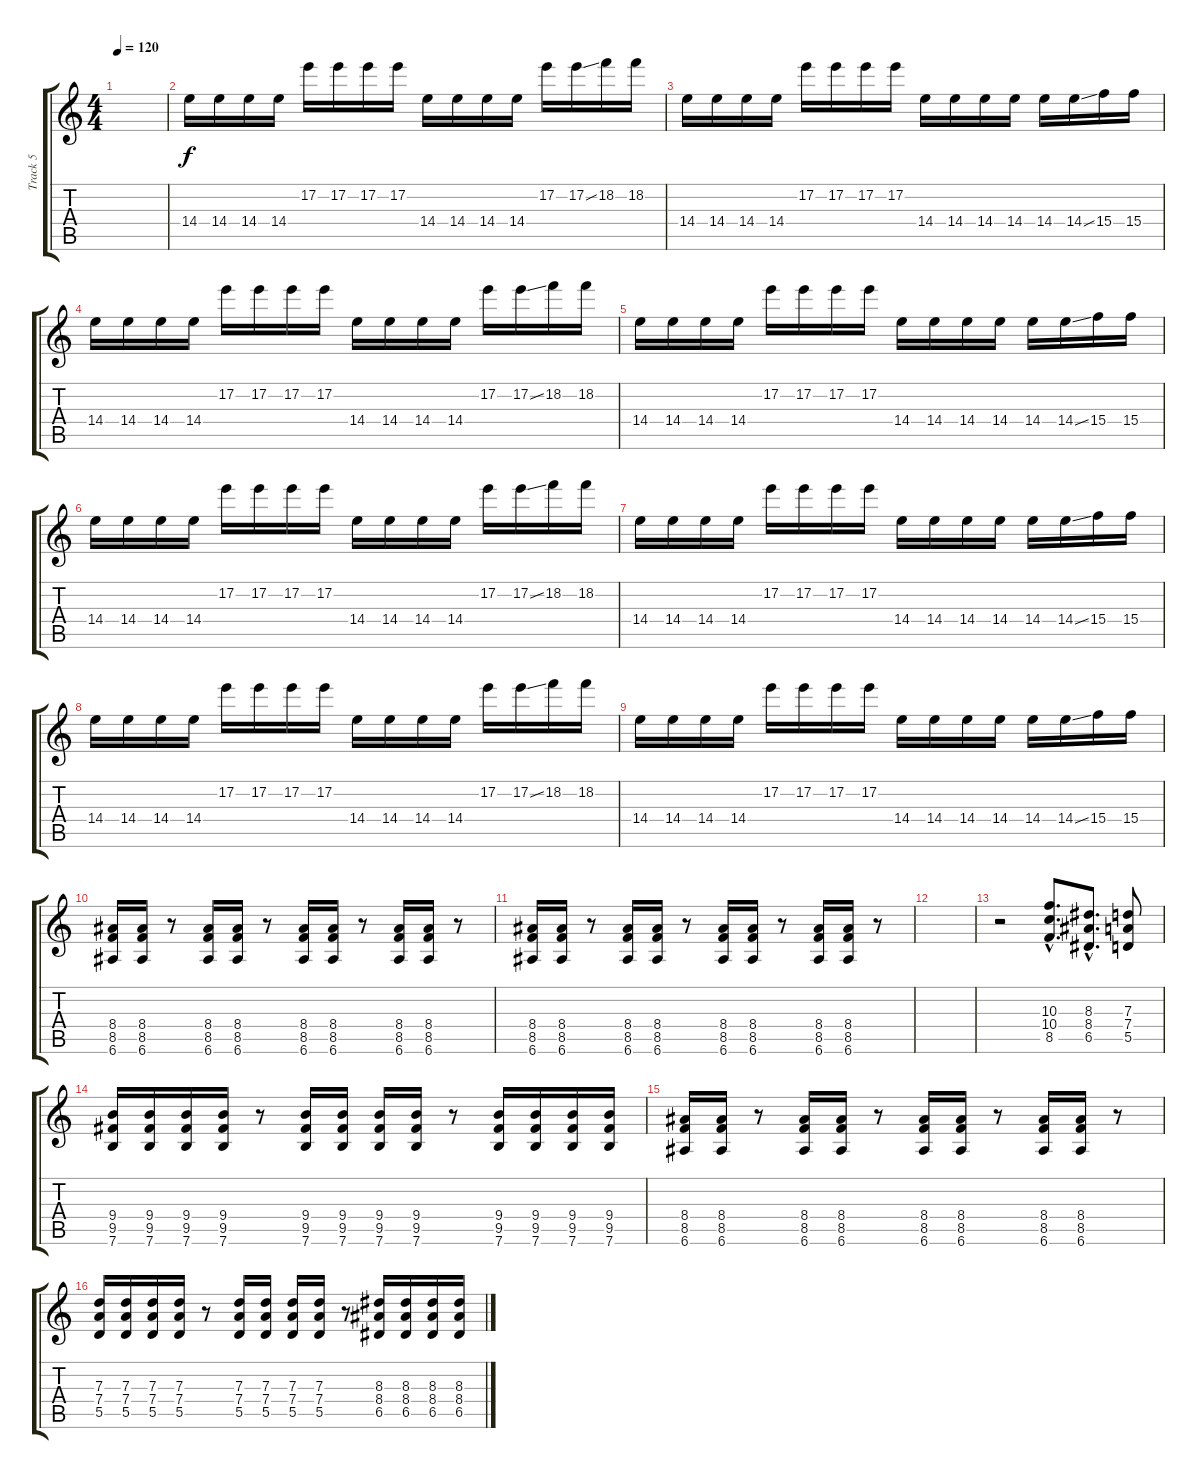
\track ("Track 5" "Track 5") {instrument distortionguitar}
\staff {score tabs}
\tuning (E4 B3 G3 D3 A2 E2) {hide}
\ts (4 4)
\tempo 120
\clef g2
\ks c
|
14.4.16 14.4.16 14.4.16 14.4.16 17.2.16 17.2.16 17.2.16 17.2.16 14.4.16 14.4.16 14.4.16 14.4.16 17.2.16 17.2{ss}.16 18.2.16 18.2.16 |
14.4.16 14.4.16 14.4.16 14.4.16 17.2.16 17.2.16 17.2.16 17.2.16 14.4.16 14.4.16 14.4.16 14.4.16 14.4.16 14.4{ss}.16 15.4.16 15.4.16 |
14.4.16 14.4.16 14.4.16 14.4.16 17.2.16 17.2.16 17.2.16 17.2.16 14.4.16 14.4.16 14.4.16 14.4.16 17.2.16 17.2{ss}.16 18.2.16 18.2.16 |
14.4.16 14.4.16 14.4.16 14.4.16 17.2.16 17.2.16 17.2.16 17.2.16 14.4.16 14.4.16 14.4.16 14.4.16 14.4.16 14.4{ss}.16 15.4.16 15.4.16 |
14.4.16 14.4.16 14.4.16 14.4.16 17.2.16 17.2.16 17.2.16 17.2.16 14.4.16 14.4.16 14.4.16 14.4.16 17.2.16 17.2{ss}.16 18.2.16 18.2.16 |
14.4.16 14.4.16 14.4.16 14.4.16 17.2.16 17.2.16 17.2.16 17.2.16 14.4.16 14.4.16 14.4.16 14.4.16 14.4.16 14.4{ss}.16 15.4.16 15.4.16 |
14.4.16 14.4.16 14.4.16 14.4.16 17.2.16 17.2.16 17.2.16 17.2.16 14.4.16 14.4.16 14.4.16 14.4.16 17.2.16 17.2{ss}.16 18.2.16 18.2.16 |
14.4.16 14.4.16 14.4.16 14.4.16 17.2.16 17.2.16 17.2.16 17.2.16 14.4.16 14.4.16 14.4.16 14.4.16 14.4.16 14.4{ss}.16 15.4.16 15.4.16 |
(8.4 8.5 6.6).16 (8.4 8.5 6.6).16 r.8 (8.4 8.5 6.6).16 (8.4 8.5 6.6).16 r.8 (8.4 8.5 6.6).16 (8.4 8.5 6.6).16 r.8 (8.4 8.5 6.6).16 (8.4 8.5 6.6).16 r.8 |
(8.4 8.5 6.6).16 (8.4 8.5 6.6).16 r.8 (8.4 8.5 6.6).16 (8.4 8.5 6.6).16 r.8 (8.4 8.5 6.6).16 (8.4 8.5 6.6).16 r.8 (8.4 8.5 6.6).16 (8.4 8.5 6.6).16 r.8 |
|
r.2 (10.3{hac} 10.4{hac} 8.5{hac}).8{d} (8.3{hac} 8.4{hac} 6.5{hac}).8{d} (7.3 7.4 5.5).8 |
(9.4 9.5 7.6).16 (9.4 9.5 7.6).16 (9.4 9.5 7.6).16 (9.4 9.5 7.6).16 r.8 (9.4 9.5 7.6).16 (9.4 9.5 7.6).16 (9.4 9.5 7.6).16 (9.4 9.5 7.6).16 r.8 (9.4 9.5 7.6).16 (9.4 9.5 7.6).16 (9.4 9.5 7.6).16 (9.4 9.5 7.6).16 |
(8.4 8.5 6.6).16 (8.4 8.5 6.6).16 r.8 (8.4 8.5 6.6).16 (8.4 8.5 6.6).16 r.8 (8.4 8.5 6.6).16 (8.4 8.5 6.6).16 r.8 (8.4 8.5 6.6).16 (8.4 8.5 6.6).16 r.8 |
(7.3 7.4 5.5).16 (7.3 7.4 5.5).16 (7.3 7.4 5.5).16 (7.3 7.4 5.5).16 r.8 (7.3 7.4 5.5).16 (7.3 7.4 5.5).16 (7.3 7.4 5.5).16 (7.3 7.4 5.5).16 r.8 (8.3 8.4 6.5).16 (8.3 8.4 6.5).16 (8.3 8.4 6.5).16 (8.3 8.4 6.5).16
